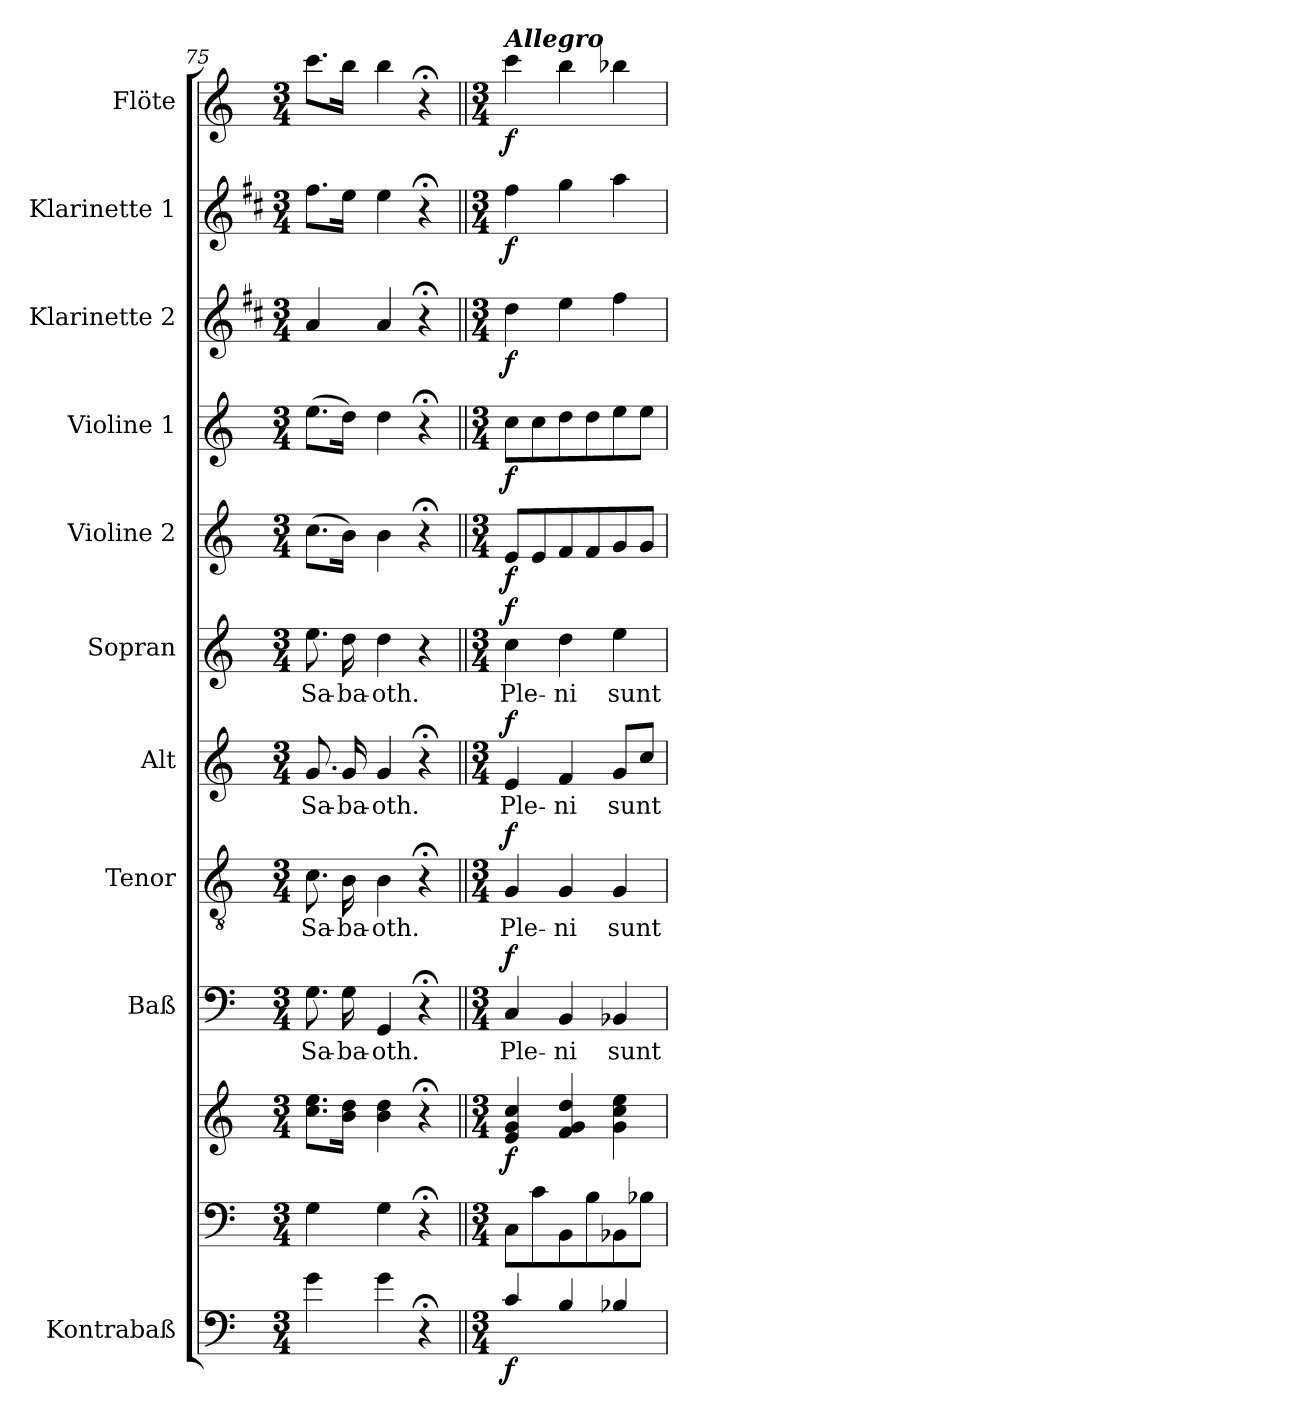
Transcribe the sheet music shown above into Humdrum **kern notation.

**kern	**dynam	**kern	**kern	**dynam	**kern	**text	**dynam	**kern	**text	**dynam	**kern	**text	**dynam	**kern	**text	**dynam	**kern	**dynam	**kern	**dynam	**kern	**dynam	**kern	**dynam	**kern	**dynam
*part11	*part11	*part10	*part10	*part10	*part9	*part9	*part9	*part8	*part8	*part8	*part7	*part7	*part7	*part6	*part6	*part6	*part5	*part5	*part4	*part4	*part3	*part3	*part2	*part2	*part1	*part1
*staff12	*staff12	*staff11	*staff10	*staff10/11	*staff9	*staff9	*staff9	*staff8	*staff8	*staff8	*staff7	*staff7	*staff7	*staff6	*staff6	*staff6	*staff5	*staff5	*staff4	*staff4	*staff3	*staff3	*staff2	*staff2	*staff1	*staff1
*I"Kontrabaß	*	*	*	*	*I"Baß	*	*	*I"Tenor	*	*	*I"Alt	*	*	*I"Sopran	*	*	*I"Violine 2	*	*I"Violine 1	*	*I"Klarinette 2	*	*I"Klarinette 1	*	*I"Flöte	*
*	*	*	*	*	*	*	*	*	*	*	*	*	*	*	*	*	*I'Vln	*	*I'Vln	*	*	*	*	*	*I'Fl	*
!!LO:PB:g=z
*clefF4	*	*clefF4	*clefG2	*	*clefF4	*	*	*clefGv2	*	*	*clefG2	*	*	*clefG2	*	*	*clefG2	*	*clefG2	*	*clefG2	*	*clefG2	*	*clefG2	*
*ITrd7c12	*	*	*	*	*	*	*	*	*	*	*	*	*	*	*	*	*	*	*	*	*ITrd1c2	*	*ITrd1c2	*	*	*
*k[]	*	*k[]	*k[]	*	*k[]	*	*	*k[]	*	*	*k[]	*	*	*k[]	*	*	*k[]	*	*k[]	*	*k[]	*	*k[]	*	*k[]	*
*C:	*	*C:	*C:	*	*C:	*	*	*C:	*	*	*C:	*	*	*C:	*	*	*C:	*	*C:	*	*C:	*	*C:	*	*C:	*
*M3/4	*	*M3/4	*M3/4	*	*M3/4	*	*	*M3/4	*	*	*M3/4	*	*	*M3/4	*	*	*M3/4	*	*M3/4	*	*M3/4	*	*M3/4	*	*M3/4	*
=75	=75	=75	=75	=75	=75	=75	=75	=75	=75	=75	=75	=75	=75	=75	=75	=75	=75	=75	=75	=75	=75	=75	=75	=75	=75	=75
!	!	!	!	!	!	!LO:LY:b	!	!	!LO:LY:b	!	!	!LO:LY:b	!	!	!LO:LY:b	!	!	!	!	!	!	!	!	!	!	!
4G\	.	4G\	8.cc\ 8.ee\L	.	8.G\	Sa-	.	8.c\	Sa-	.	8.g/	Sa-	.	8.ee\	Sa-	.	(>8.cc\L	.	(>8.ee\L	.	4g/	.	8.ee\L	.	8.ccc\L	.
!	!	!	!	!	!	!LO:LY:b	!	!	!LO:LY:b	!	!	!LO:LY:b	!	!	!LO:LY:b	!	!	!	!	!	!	!	!	!	!	!
.	.	.	16b\ 16dd\Jk	.	16G\	-ba-	.	16B\	-ba-	.	16g/	-ba-	.	16dd\	-ba-	.	16b\Jk)	.	16dd\Jk)	.	.	.	16dd\Jk	.	16bb\Jk	.
!	!	!	!	!	!	!LO:LY:b	!	!	!LO:LY:b	!	!	!LO:LY:b	!	!	!LO:LY:b	!	!	!	!	!	!	!	!	!	!	!
4G\	.	4G\	4b\ 4dd\	.	4GG/	-oth.	.	4B\	-oth.	.	4g/	-oth.	.	4dd\	-oth.	.	4b\	.	4dd\	.	4g/	.	4dd\	.	4bb\	.
4r;<	.	4r;<	4r;<	.	4r;<	.	.	4r;<	.	.	4r;<	.	.	4r	.	.	4r;<	.	4r;<	.	4r;<	.	4r;<	.	4r;<	.
=76||	=76||	=76||	=76||	=76||	=76||	=76||	=76||	=76||	=76||	=76||	=76||	=76||	=76||	=76||	=76||	=76||	=76||	=76||	=76||	=76||	=76||	=76||	=76||	=76||	=76||	=76||
*M3/4	*	*M3/4	*M3/4	*	*M3/4	*	*	*M3/4	*	*	*M3/4	*	*	*M3/4	*	*	*M3/4	*	*M3/4	*	*M3/4	*	*M3/4	*	*M3/4	*
!	!	!	!	!	!	!	!	!	!	!	!	!	!	!	!	!	!	!	!	!	!	!	!	!	!LO:TX:a:Bi:t=Allegro	!
!	!LO:DY:b	!	!	!LO:DY:b	!	!LO:LY:b	!LO:DY:a	!	!LO:LY:b	!LO:DY:a	!	!LO:LY:b	!LO:DY:a	!	!LO:LY:b	!LO:DY:a	!	!LO:DY:b	!	!LO:DY:b	!	!LO:DY:b	!	!LO:DY:b	!	!LO:DY:b
4C/	f	8C\L	4e/ 4g/ 4cc/	f	4C/	Ple-	f	4G/	Ple-	f	4e/	Ple-	f	4cc\	Ple-	f	8e/L	f	8cc\L	f	4cc\	f	4ee\	f	4ccc\	f
.	.	8c\	.	.	.	.	.	.	.	.	.	.	.	.	.	.	8e/	.	8cc\	.	.	.	.	.	.	.
!	!	!	!	!	!	!LO:LY:b	!	!	!LO:LY:b	!	!	!LO:LY:b	!	!	!LO:LY:b	!	!	!	!	!	!	!	!	!	!	!
4BB/	.	8BB\	4f/ 4g/ 4dd/	.	4BB/	-ni	.	4G/	-ni	.	4f/	-ni	.	4dd\	-ni	.	8f/	.	8dd\	.	4dd\	.	4ff\	.	4bb\	.
.	.	8B\	.	.	.	.	.	.	.	.	.	.	.	.	.	.	8f/	.	8dd\	.	.	.	.	.	.	.
!	!	!	!	!	!	!LO:LY:b	!	!	!LO:LY:b	!	!	!LO:LY:b	!	!	!LO:LY:b	!	!	!	!	!	!	!	!	!	!	!
4BB-X/	.	8BB-X\	4g\ 4cc\ 4ee\	.	4BB-X/	sunt	.	4G/	sunt	.	8g/L	sunt	.	4ee\	sunt	.	8g/	.	8ee\	.	4ee\	.	4gg\	.	4bb-X\	.
.	.	8B-X\J	.	.	.	.	.	.	.	.	8cc/J	.	.	.	.	.	8g/J	.	8ee\J	.	.	.	.	.	.	.
=	=	=	=	=	=	=	=	=	=	=	=	=	=	=	=	=	=	=	=	=	=	=	=	=	=	=
*-	*-	*-	*-	*-	*-	*-	*-	*-	*-	*-	*-	*-	*-	*-	*-	*-	*-	*-	*-	*-	*-	*-	*-	*-	*-	*-
